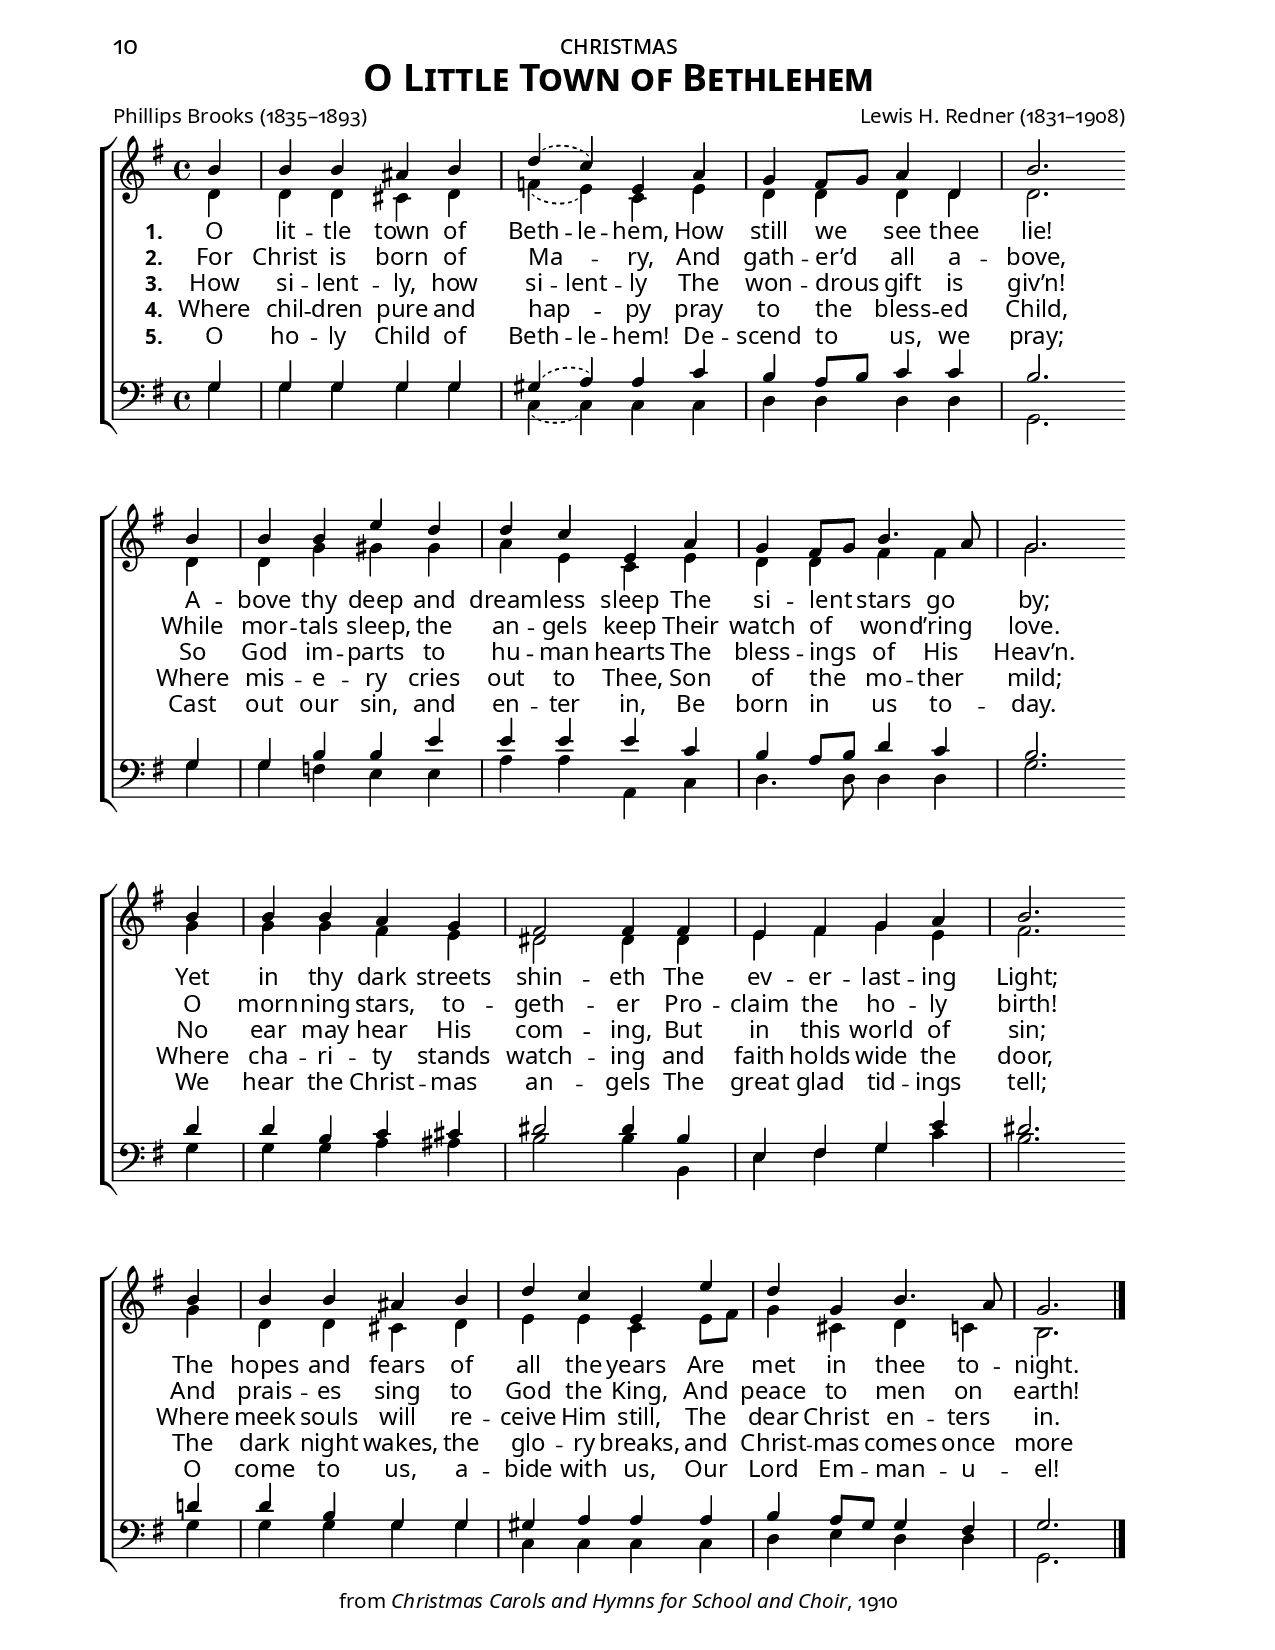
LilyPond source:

\version "2.14.2"
\include "util.ly"
\header {
  title = \markup{\override #'(font-name . "Garamond Premier Pro Semibold"){ \abs-fontsize #18 \smallCapsOldStyle"O Little Town of Bethlehem"}}
  poet = \markup\oldStyleNum"Phillips Brooks (1835–1893)"
  composer = \markup\oldStyleNum"Lewis H. Redner (1831–1908)"
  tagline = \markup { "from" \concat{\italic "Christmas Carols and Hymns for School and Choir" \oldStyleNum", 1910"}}
}
\paper {
  paper-height = 11\in
  paper-width = 8.5\in
  indent = 0\in
  %system-system-spacing = #'((basic-distance . 10) (padding . 0))
  %system-system-spacing =
  %  #'((basic-distance . 0)
  %     (minimum-distance . 0)
  %     (padding . -0.35)
  %     (stretchability . 100))
  ragged-last-bottom = ##f
  ragged-bottom = ##f
  two-sided = ##t
  inner-margin = 1\in
  outer-margin = 0.75\in
  top-margin = 0.26\in
  bottom-margin = 0.25\in
  first-page-number = #010
  print-first-page-number = ##t
  headerLine = \markup{\override #'(font-name . "Garamond Premier Pro") \smallCapsOldStyle"christmas"}
  oddHeaderMarkup = \markup\fill-line{
     \override #'(font-name . "Garamond Premier Pro")\abs-fontsize #12.5
     \combine 
        \fill-line{"" \on-the-fly #print-page-number-check-first
        \oldStylePageNum""
        }
        \fill-line{\headerLine}
  }
  evenHeaderMarkup = \markup {
     \override #'(font-name . "Garamond Premier Pro")\abs-fontsize #12.5
     \combine
        \on-the-fly #print-page-number-check-first
        \oldStylePageNum""
        \fill-line{\headerLine}
  }
}
#(set-global-staff-size 18) \paper{ #(define fonts (make-pango-font-tree "Garamond Premier Pro" "Garamond Premier Pro" "Garamond Premier Pro" (/ 18 20))) }
global = {
  \key g \major
  \time 4/4
  \autoBeamOff
  \override DynamicLineSpanner #'staff-padding = #0.0
  \override DynamicLineSpanner #'Y-extent = #'(-1 . 1)
}

sopMusic = \relative c'' {
  \partial 4 b4 |
  b b ais b |
  \slurDashed d( c) e, a |
  \slurSolid g fis8[ g] a4 d, |
  b'2. \bar""\break b4 |
  
  b b e d |
  d c e, a |
  g fis8[ g] b4. a8 |
  g2. \bar""\break b4 |
  
  b b a g |
  fis2 fis4 fis |
  e fis g a |
  b2. \bar""\break b4 |
  
  b b ais b |
  d c e, e' |
  d g, b4. a8 |
  \partial 4*3 g2. \bar "|."
}
sopWords = \lyricmode {
  
}

altoMusic = \relative c' {
  d4 |
  d d cis d |
  \slurDashed f( e) c e |
  d d d d |
  d2. d4 |
  
  d g gis gis |
  a e c e |
  d d fis fis |
  g2. g4 |
  
  g g fis e |
  dis2 dis4 dis |
  e fis g e |
  fis2. g4 |
  
  d d cis d |
  \slurSolid e e c e8[ fis] |
  g4 cis, d4 c |
  b2. \bar "|."
}
altoWords = \lyricmode {
  \dropLyricsIX
  \set stanza = #"1. "
  \set ignoreMelismata = ##t
  O lit -- tle town of Beth -- le -- hem,
  How still we _ see thee lie!
  A -- bove thy deep and dream -- less sleep
  The si -- lent _ \set associatedVoice = "altos" stars go by; \unset associatedVoice
  Yet in thy dark streets shin -- eth
  The ev -- er -- last -- ing Light;
  The hopes and fears of all the years
  Are met in \set associatedVoice = "altos" thee to -- night.
}
altoWordsII = \lyricmode {
  \dropLyricsIX
  \set stanza = #"2. "
  \set ignoreMelismata = ##t
  For Christ is born of Ma -- _ ry,
  And gath -- er’d _ all a -- bove,
  While mor -- tals sleep, the an -- gels keep
  Their watch of _ \set associatedVoice = "altos" won -- d’ring love. \unset associatedVoice
  O morn -- ning stars, to -- geth -- er
  Pro -- claim the ho -- ly birth!
  And prais -- es sing to God the King,
  And peace to \set associatedVoice = "altos" men on earth!
}
altoWordsIII = \lyricmode {
  \dropLyricsIX
  \set stanza = #"3. "
  \set ignoreMelismata = ##t
  How si -- lent -- ly, how si -- lent -- ly
  The won -- drous _ gift is giv’n!
  So God im -- parts to hu -- man hearts
  The bless -- ings _ \set associatedVoice = "altos" of His Heav’n. \unset associatedVoice
  No ear may hear His com -- ing,
  But in this world of sin;
  Where meek souls will re -- ceive Him still,
  The dear Christ \set associatedVoice = "altos" en -- ters in.
}
altoWordsIV = \lyricmode {
  \dropLyricsIX
\set ignoreMelismata = ##t
  \set stanza = #"4. "
  Where chil -- dren pure and hap -- _ py
    pray to the _ bless -- ed Child,
  Where mis -- e -- ry cries out to Thee,
    Son of the _ \set associatedVoice = "altos" mo -- ther mild; \unset associatedVoice
  Where cha -- ri -- ty stands watch -- ing
    and faith holds wide the door,
  The dark night wakes, the glo -- ry breaks,
    and Christ -- \set associatedVoice = "altos" mas comes once more
}
altoWordsV = \lyricmode {
  \dropLyricsIX
\set ignoreMelismata = ##t
  \set stanza = #"5. "

  O ho -- ly Child of Beth -- le -- hem!
  De -- scend to _ us, we pray;
  Cast out our sin, and en -- ter in,
  Be born in _ \set associatedVoice = "altos" us to -- day. \unset associatedVoice
  We hear the Christ -- mas an -- gels
  The great glad tid -- ings tell;
  O come to us, a -- bide with us,
  Our Lord \set associatedVoice = "altos" Em -- man -- u -- el!
}

tenorMusic = \relative c' {
  g4 |
  g g g g |
  \slurDashed gis( a) a c |
  \slurSolid b a8[ b] c4 c |
  b2. g4 |
  
  g b b e |
  e e e c |
  b a8[ b] d4 c |
  b2. d4 |
  
  d b c cis |
  dis2 dis4 b |
  e, fis g e' |
  dis2. d4 |
  
  d b g g |
  gis a a a |
  b a8[ g] g4 fis |
  g2. \bar "|."
}
tenorWords = \lyricmode {

}

bassMusic = \relative c' {
  g4 |
  g g g g |
  \slurDashed c,( c) c c |
  d d d d |
  g,2. g'4 |
  
  g f e e |
  a a a, c |
  d4. d8 d4 d |
  g2. g4 |
  
  g g a ais | 
  b2 b4 b, |
  e fis g c |
  b2. g4 |
  
  g g g g |
  c, c c c |
  d e d4 d |
  g,2. \bar "|."
}
bassWords = \lyricmode {

}

\score {
  <<
   \new ChoirStaff <<
%    \new Lyrics = sopranos \with { \override VerticalAxisGroup #'nonstaff-relatedstaff-spacing = #'((basic-distance . 1)) }
    \new Staff = women <<
      \new Voice = "sopranos" { \voiceOne << \global \sopMusic >> }
      \new Voice = "altos" { \voiceTwo << \global \altoMusic >> }
    >>
    \new Lyrics \with { alignAboveContext = #"women" } \lyricsto "sopranos" \sopWords
    \new Lyrics = "altosV"  \with { alignBelowContext = #"women" } \lyricsto "sopranos" \altoWordsV
    \new Lyrics = "altosIV"  \with { alignBelowContext = #"women" } \lyricsto "sopranos" \altoWordsIV
    \new Lyrics = "altosIII"  \with { alignBelowContext = #"women" } \lyricsto "sopranos" \altoWordsIII
    \new Lyrics = "altosII"  \with { alignBelowContext = #"women" } \lyricsto "sopranos" \altoWordsII
    \new Lyrics = "altos"  \with { alignBelowContext = #"women" \override VerticalAxisGroup #'nonstaff-relatedstaff-spacing = #'((padding . -0.5)) } \lyricsto "sopranos" \altoWords
   \new Staff = men <<
      \clef bass
      \new Voice = "tenors" { \voiceOne << \global \tenorMusic >> }
      \new Voice = "basses" { \voiceTwo << \global \bassMusic >> }
    >>
    \new Lyrics \with { alignAboveContext = #"men" \override VerticalAxisGroup #'nonstaff-relatedstaff-spacing = #'((basic-distance . 1)) } \lyricsto "tenors" \tenorWords
    \new Lyrics \with { alignBelowContext = #"men" \override VerticalAxisGroup #'nonstaff-relatedstaff-spacing = #'((basic-distance . 1)) } \lyricsto "basses" \bassWords
  >>
%    \new PianoStaff << \new Staff { \new Voice { \pianoRH } } \new Staff { \clef "bass" \pianoLH } >>
  >>
  \layout {
  \context {
    \Lyrics
    \override LyricText #'font-size = #1.3
  }
    \context {
      \Score
      %\override SpacingSpanner #'base-shortest-duration = #(ly:make-moment 1 8)
      %\override SpacingSpanner #'common-shortest-duration = #(ly:make-moment 1 4)
    }
    \context {
      % Remove all empty staves
      % \Staff \RemoveEmptyStaves \override VerticalAxisGroup #'remove-first = ##t
    }
    \context {
      \Lyrics
      \override LyricText #'X-offset = #center-on-word
    }
  }
}

